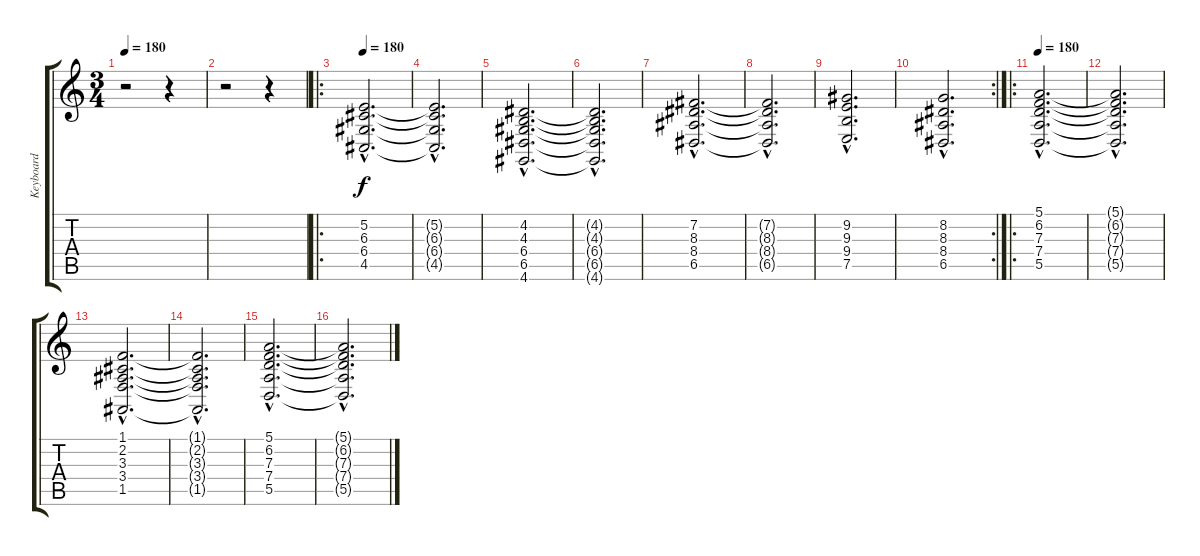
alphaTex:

\track ("Keyboard" "Keyboard") {instrument choiraahs}
\staff {score tabs}
\tuning (E4 B3 G3 D3 A2 E2) {hide}
\ts (3 4)
\tempo 180
\clef g2
\ks c
r.2{dy f} r.4 |
r.2 r.4 |
\ro
\tempo 180
(5.2{hac} 6.3{hac} 6.4{hac} 4.5{hac}).2{d} |
(5.2{hac t} 6.3{hac t} 6.4{hac t} 4.5{hac t}).2{d} |
(4.2{hac} 4.3{hac} 6.4{hac} 6.5{hac} 4.6{hac}).2{d} |
(4.2{hac t} 4.3{hac t} 6.4{hac t} 6.5{hac t} 4.6{hac t}).2{d} |
(7.2{hac} 8.3{hac} 8.4{hac} 6.5{hac}).2{d} |
(7.2{hac t} 8.3{hac t} 8.4{hac t} 6.5{hac t}).2{d} |
(9.2{hac} 9.3{hac} 9.4{hac} 7.5{hac}).2{d} |
\rc 2
(8.2{hac} 8.3{hac} 8.4{hac} 6.5{hac}).2{d} |
\ro
\tempo 180
(5.1{hac} 6.2{hac} 7.3{hac} 7.4{hac} 5.5{hac}).2{d} |
(5.1{hac t} 6.2{hac t} 7.3{hac t} 7.4{hac t} 5.5{hac t}).2{d} |
(1.1{hac} 2.2{hac} 3.3{hac} 3.4{hac} 1.5{hac}).2{d} |
(1.1{hac t} 2.2{hac t} 3.3{hac t} 3.4{hac t} 1.5{hac t}).2{d} |
(5.1{hac} 6.2{hac} 7.3{hac} 7.4{hac} 5.5{hac}).2{d} |
(5.1{hac t} 6.2{hac t} 7.3{hac t} 7.4{hac t} 5.5{hac t}).2{d}
